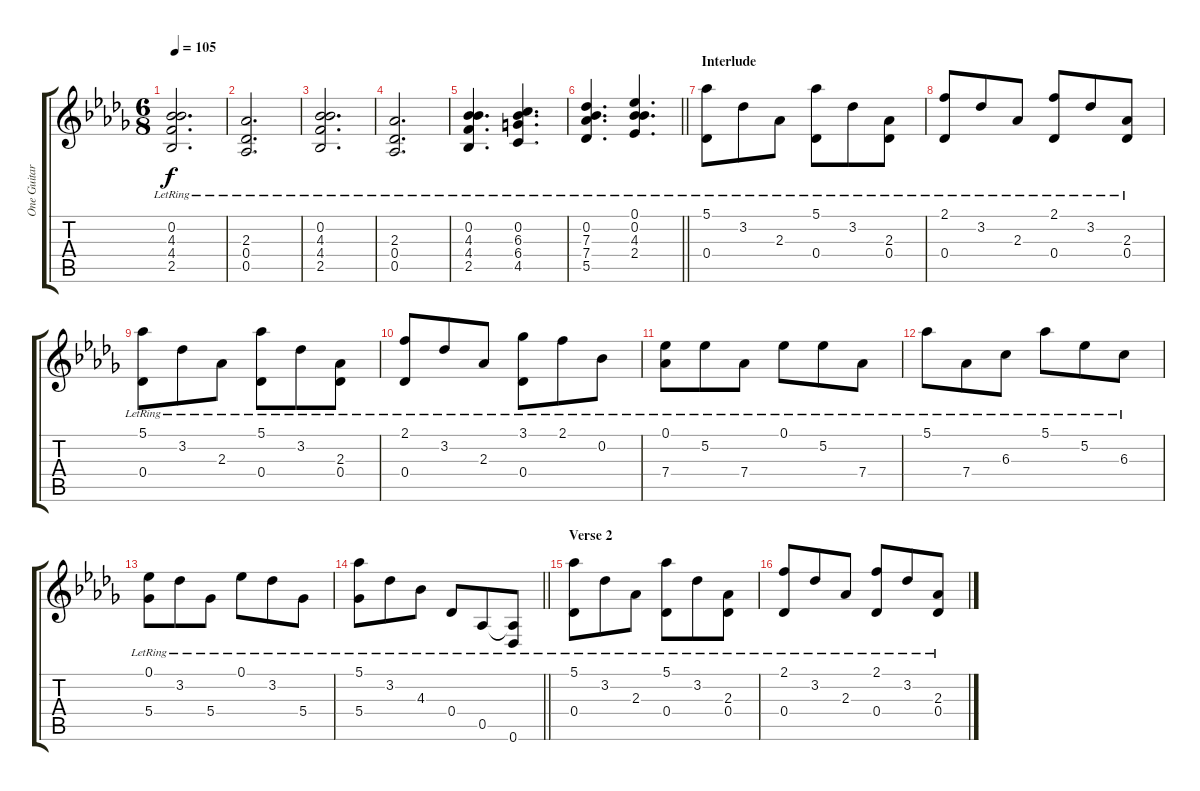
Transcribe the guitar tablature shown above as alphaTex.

\track ("One Guitar" "One Guitar") {mute instrument acousticguitarsteel}
\staff {score tabs}
\tuning (Eb4 Bb3 Gb3 Db3 Ab2 Db2) {hide}
\ts (6 8)
\tempo 105
\clef g2
\ks db
(0.2{lr} 4.3{lr} 4.4{lr} 2.5{lr}).2{d dy f} |
(2.3{lr} 0.4{lr} 0.5{lr}).2{d} |
(0.2{lr} 4.3{lr} 4.4{lr} 2.5{lr}).2{d} |
(2.3{lr} 0.4{lr} 0.5{lr}).2{d} |
(0.2{lr} 4.3{lr} 4.4{lr} 2.5{lr}).4{d} (0.2{lr} 6.3{lr} 6.4{lr} 4.5{lr}).4{d} |
\barLineRight lightlight
(0.2{lr} 7.3{lr} 7.4{lr} 5.5{lr}).4{d} (0.1{lr} 0.2{lr} 4.3{lr} 2.4{lr}).4{d} |
\section ("" "Interlude")
(5.1{lr} 0.4{lr}).8 3.2{lr}.8 2.3{lr}.8 (5.1{lr} 0.4{lr}).8 3.2{lr}.8 (2.3{lr} 0.4{lr}).8 |
(2.1{lr} 0.4{lr}).8 3.2{lr}.8 2.3{lr}.8 (2.1{lr} 0.4{lr}).8 3.2{lr}.8 (2.3{lr} 0.4{lr}).8 |
(5.1{lr} 0.4{lr}).8 3.2{lr}.8 2.3{lr}.8 (5.1{lr} 0.4{lr}).8 3.2{lr}.8 (2.3{lr} 0.4{lr}).8 |
(2.1{lr} 0.4{lr}).8 3.2{lr}.8 2.3{lr}.8 (3.1{lr} 0.4{lr}).8 2.1{lr}.8 0.2{lr}.8 |
(0.1{lr} 7.4{lr}).8 5.2{lr}.8 7.4{lr}.8 0.1{lr}.8 5.2{lr}.8 7.4{lr}.8 |
5.1{lr}.8 7.4{lr}.8 6.3{lr}.8 5.1{lr}.8 5.2{lr}.8 6.3{lr}.8 |
(0.1{lr} 5.4{lr}).8 3.2{lr}.8 5.4{lr}.8 0.1{lr}.8 3.2{lr}.8 5.4{lr}.8 |
\barLineRight lightlight
(5.1{lr} 5.4{lr}).8 3.2{lr}.8 4.3{lr}.8 0.4{lr}.8 0.5{lr}.8 (0.5{t} 0.6{lr}).8 |
\section ("" "Verse 2")
(5.1{lr} 0.4{lr}).8 3.2{lr}.8 2.3{lr}.8 (5.1{lr} 0.4{lr}).8 3.2{lr}.8 (2.3{lr} 0.4{lr}).8 |
(2.1{lr} 0.4{lr}).8 3.2{lr}.8 2.3{lr}.8 (2.1{lr} 0.4{lr}).8 3.2{lr}.8 (2.3{lr} 0.4{lr}).8
